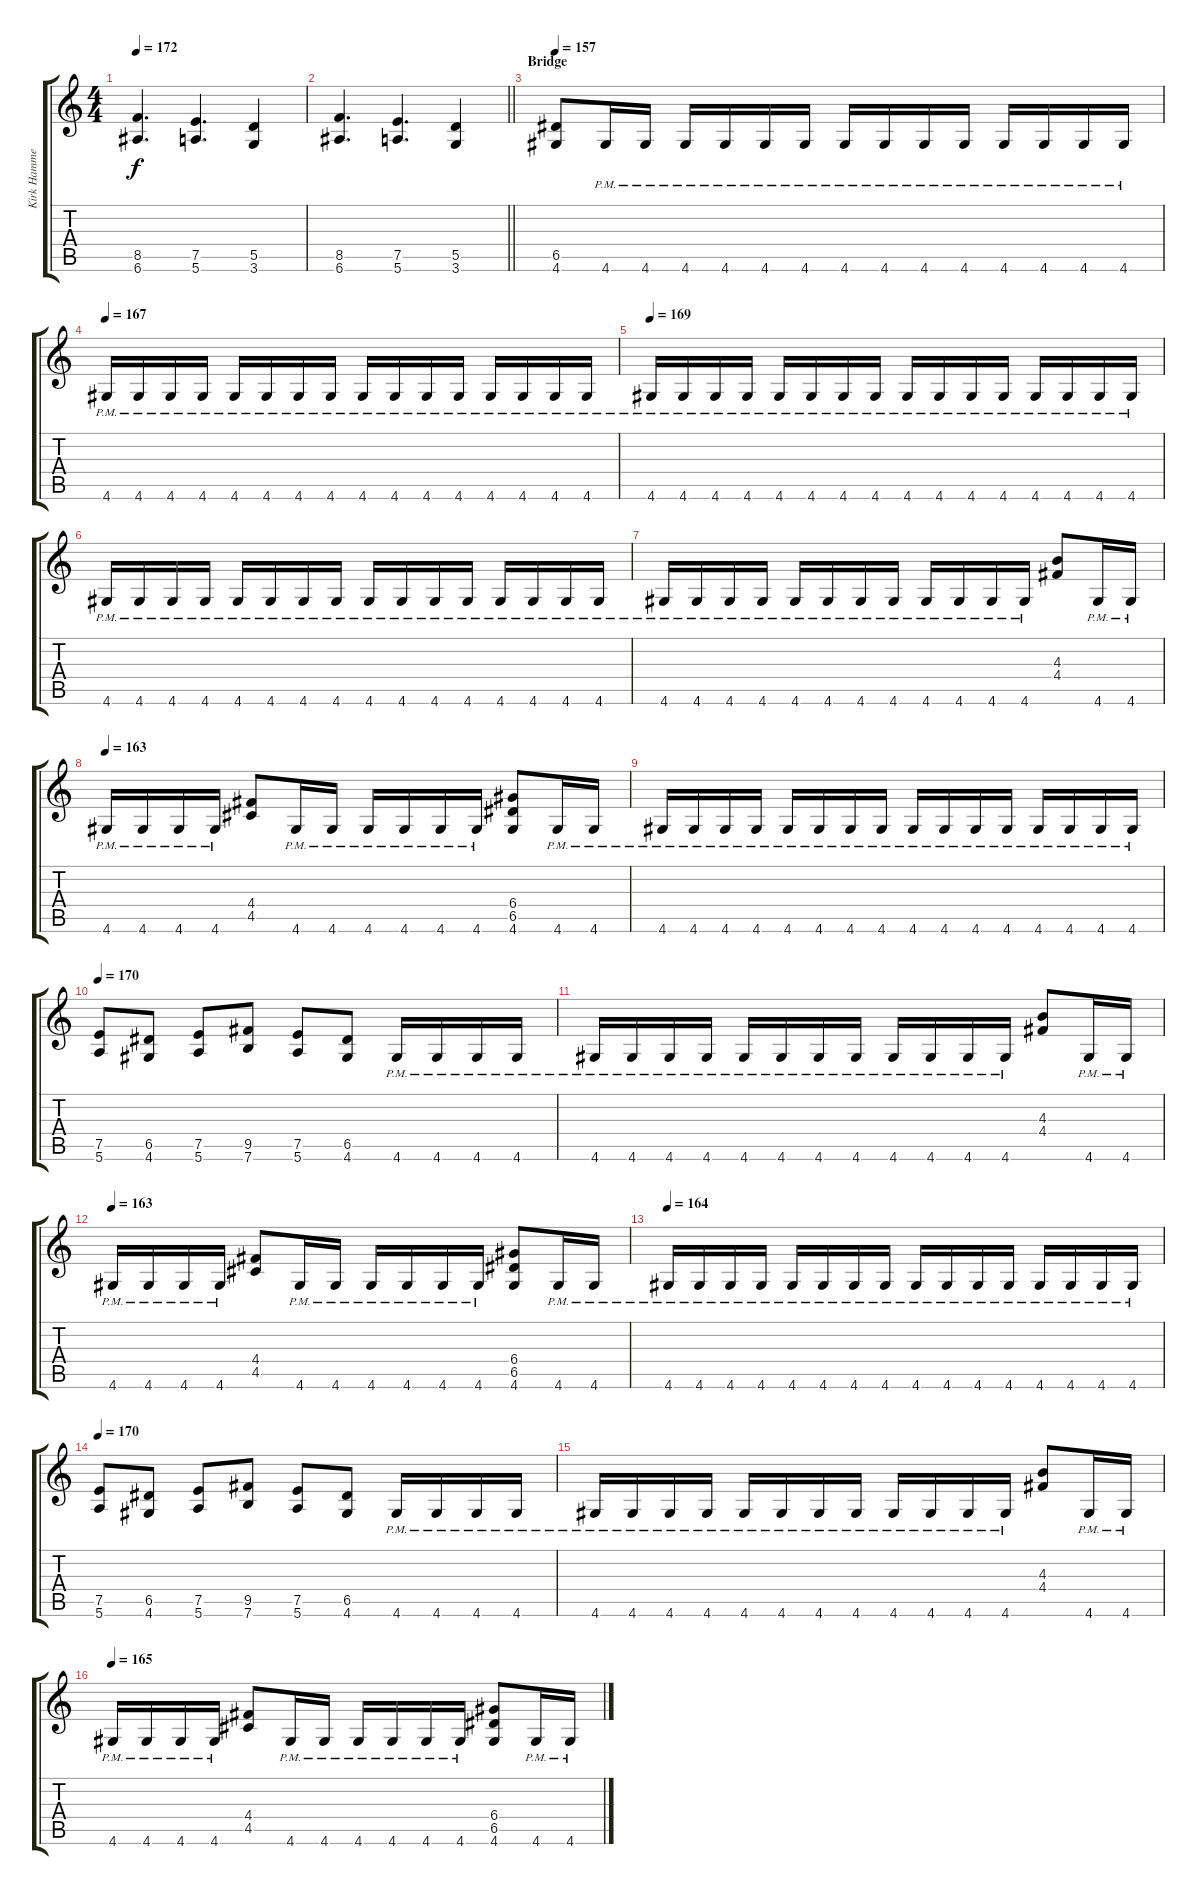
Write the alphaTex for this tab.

\track ("Kirk Hammett" "Kirk Hamme") {instrument distortionguitar}
\staff {score tabs}
\tuning (E4 B3 G3 D3 A2 E2) {hide}
\ts (4 4)
\tempo 172
\clef g2
\ks c
(8.5 6.6).4{d dy f} (7.5 5.6).4{d} (5.5 3.6).4 |
\barLineRight lightlight
(8.5 6.6).4{d} (7.5 5.6).4{d} (5.5 3.6).4 |
\section ("" "Bridge")
\tempo 157
(6.5 4.6).8 4.6{pm}.16 4.6{pm}.16 4.6{pm}.16 4.6{pm}.16 4.6{pm}.16 4.6{pm}.16 4.6{pm}.16 4.6{pm}.16 4.6{pm}.16 4.6{pm}.16 4.6{pm}.16 4.6{pm}.16 4.6{pm}.16 4.6{pm}.16 |
\tempo 167
4.6{pm}.16 4.6{pm}.16 4.6{pm}.16 4.6{pm}.16 4.6{pm}.16 4.6{pm}.16 4.6{pm}.16 4.6{pm}.16 4.6{pm}.16 4.6{pm}.16 4.6{pm}.16 4.6{pm}.16 4.6{pm}.16 4.6{pm}.16 4.6{pm}.16 4.6{pm}.16 |
\tempo 169
4.6{pm}.16 4.6{pm}.16 4.6{pm}.16 4.6{pm}.16 4.6{pm}.16 4.6{pm}.16 4.6{pm}.16 4.6{pm}.16 4.6{pm}.16 4.6{pm}.16 4.6{pm}.16 4.6{pm}.16 4.6{pm}.16 4.6{pm}.16 4.6{pm}.16 4.6{pm}.16 |
4.6{pm}.16 4.6{pm}.16 4.6{pm}.16 4.6{pm}.16 4.6{pm}.16 4.6{pm}.16 4.6{pm}.16 4.6{pm}.16 4.6{pm}.16 4.6{pm}.16 4.6{pm}.16 4.6{pm}.16 4.6{pm}.16 4.6{pm}.16 4.6{pm}.16 4.6{pm}.16 |
4.6{pm}.16 4.6{pm}.16 4.6{pm}.16 4.6{pm}.16 4.6{pm}.16 4.6{pm}.16 4.6{pm}.16 4.6{pm}.16 4.6{pm}.16 4.6{pm}.16 4.6{pm}.16 4.6{pm}.16 (4.3 4.4).8 4.6{pm}.16 4.6{pm}.16 |
\tempo 163
4.6{pm}.16 4.6{pm}.16 4.6{pm}.16 4.6{pm}.16 (4.4 4.5).8 4.6{pm}.16 4.6{pm}.16 4.6{pm}.16 4.6{pm}.16 4.6{pm}.16 4.6{pm}.16 (6.4 6.5 4.6).8 4.6{pm}.16 4.6{pm}.16 |
4.6{pm}.16 4.6{pm}.16 4.6{pm}.16 4.6{pm}.16 4.6{pm}.16 4.6{pm}.16 4.6{pm}.16 4.6{pm}.16 4.6{pm}.16 4.6{pm}.16 4.6{pm}.16 4.6{pm}.16 4.6{pm}.16 4.6{pm}.16 4.6{pm}.16 4.6{pm}.16 |
\tempo 170
(7.5 5.6).8 (6.5 4.6).8 (7.5 5.6).8 (9.5 7.6).8 (7.5 5.6).8 (6.5 4.6).8 4.6{pm}.16 4.6{pm}.16 4.6{pm}.16 4.6{pm}.16 |
4.6{pm}.16 4.6{pm}.16 4.6{pm}.16 4.6{pm}.16 4.6{pm}.16 4.6{pm}.16 4.6{pm}.16 4.6{pm}.16 4.6{pm}.16 4.6{pm}.16 4.6{pm}.16 4.6{pm}.16 (4.3 4.4).8 4.6{pm}.16 4.6{pm}.16 |
\tempo 163
4.6{pm}.16 4.6{pm}.16 4.6{pm}.16 4.6{pm}.16 (4.4 4.5).8 4.6{pm}.16 4.6{pm}.16 4.6{pm}.16 4.6{pm}.16 4.6{pm}.16 4.6{pm}.16 (6.4 6.5 4.6).8 4.6{pm}.16 4.6{pm}.16 |
\tempo 164
4.6{pm}.16 4.6{pm}.16 4.6{pm}.16 4.6{pm}.16 4.6{pm}.16 4.6{pm}.16 4.6{pm}.16 4.6{pm}.16 4.6{pm}.16 4.6{pm}.16 4.6{pm}.16 4.6{pm}.16 4.6{pm}.16 4.6{pm}.16 4.6{pm}.16 4.6{pm}.16 |
\tempo 170
(7.5 5.6).8 (6.5 4.6).8 (7.5 5.6).8 (9.5 7.6).8 (7.5 5.6).8 (6.5 4.6).8 4.6{pm}.16 4.6{pm}.16 4.6{pm}.16 4.6{pm}.16 |
4.6{pm}.16 4.6{pm}.16 4.6{pm}.16 4.6{pm}.16 4.6{pm}.16 4.6{pm}.16 4.6{pm}.16 4.6{pm}.16 4.6{pm}.16 4.6{pm}.16 4.6{pm}.16 4.6{pm}.16 (4.3 4.4).8 4.6{pm}.16 4.6{pm}.16 |
\tempo 165
4.6{pm}.16 4.6{pm}.16 4.6{pm}.16 4.6{pm}.16 (4.4 4.5).8 4.6{pm}.16 4.6{pm}.16 4.6{pm}.16 4.6{pm}.16 4.6{pm}.16 4.6{pm}.16 (6.4 6.5 4.6).8 4.6{pm}.16 4.6{pm}.16
